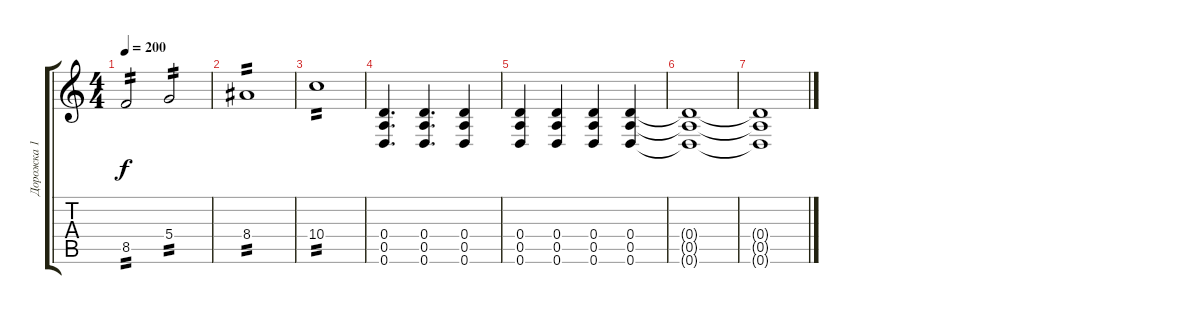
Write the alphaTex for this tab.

\track ("Дорожка 1" "Дорожка 1") {instrument overdrivenguitar}
\staff {score tabs}
\tuning (E4 B3 G3 D3 A2 D2) {hide}
\ts (4 4)
\tempo 200
\clef g2
\ks c
8.5.2{tp 2 dy f} 5.4.2{tp 2} |
8.4.1{tp 2} |
10.4.1{tp 2} |
(0.4 0.5 0.6).4{d} (0.4 0.5 0.6).4{d} (0.4 0.5 0.6).4 |
(0.4 0.5 0.6).4 (0.4 0.5 0.6).4 (0.4 0.5 0.6).4 (0.4 0.5 0.6).4 |
(0.4{t} 0.5{t} 0.6{t}).1 |
(0.4{t} 0.5{t} 0.6{t}).1
